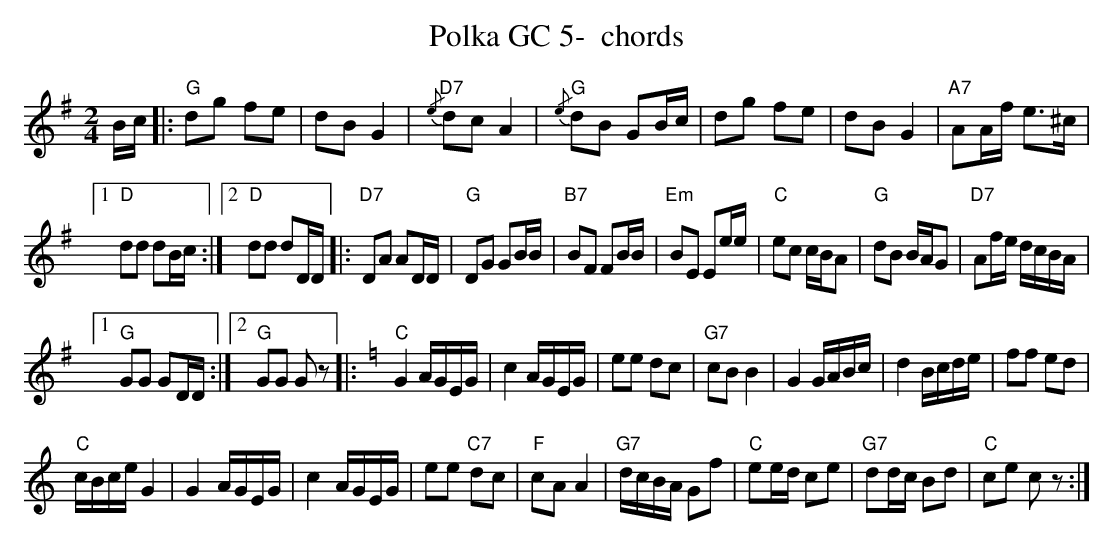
X:1
T:Polka GC 5-  chords
M:2/4
L:1/8
K:Gmaj%%MIDI gchordon
B/2c/2 |: "G"dg fe | dB G2 | "D7"{/e}dc A2 | "G"{/e}dB GB/2c/2 | dg fe | dB G2 | "A7"AA/2f/2 e>^c |1
"D"dd dB/2c/2 :|2 "D"dd dD/2D/2 |: [L:1/16] "D7"D2A2 A2DD | "G"D2G2 G2BB | "B7"B2F2 F2BB | "Em"B2E2 E2ee | "C"e2c2 cBA2 | "G"d2B2 BAG2 | "D7"A2fe dcBA |1
"G"G2G2 G2DD :|2 "G"G2G2 G2z2 |: [K:Cmaj] "C"G4 AGEG | c4 AGEG | e2e2 d2c2 | "G7"c2B2 B4 | G4 GABc | d4 Bcde | f2f2 e2d2 |
"C"cBce G4 | G4 AGEG | c4 AGEG | e2e2 "C7"d2c2 | "F"c2A2 A4 | "G7"dcBA G2f2 | "C"e2ed c2e2 | "G7"d2dc B2d2 | "C"c2e2 c2z2 :|
